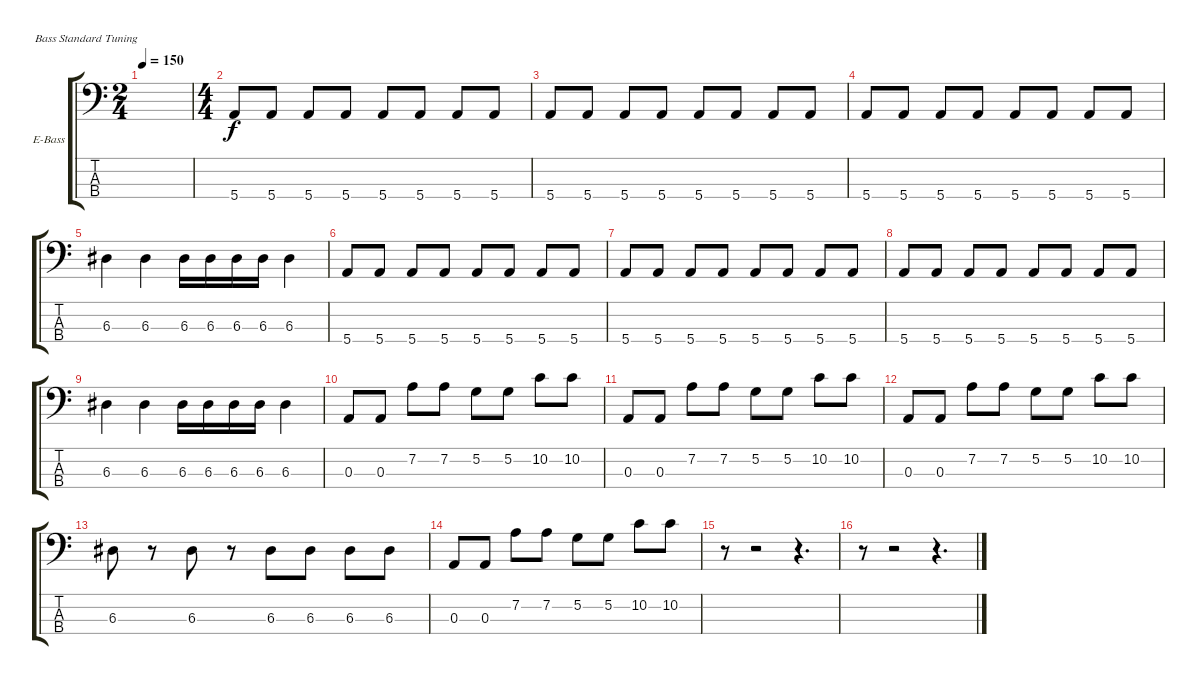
\defaultSystemsLayout 4
\bracketExtendMode groupsimilarinstruments
\firstSystemTrackNameOrientation horizontal
\otherSystemsTrackNameOrientation horizontal
\track ("Nick O’Malley" "E-Bass") {instrument electricbassfinger}
\staff {score tabs}
\tuning (G2 D2 A1 E1)
\ts (2 4)
\tempo 150
\clef f4
\scale
0.485477
\ks c
|
\ts (4 4)
\scale
0.257261 5.4.8 5.4.8 5.4.8 5.4.8 5.4.8 5.4.8 5.4.8 5.4.8 |
\scale
0.257261 5.4.8 5.4.8 5.4.8 5.4.8 5.4.8 5.4.8 5.4.8 5.4.8 |
\scale
0.333333 5.4.8 5.4.8 5.4.8 5.4.8 5.4.8 5.4.8 5.4.8 5.4.8 |
\scale
0.333333 6.3.4 6.3.4 6.3.16 6.3.16 6.3.16 6.3.16 6.3.4 |
\scale
0.333333 5.4.8 5.4.8 5.4.8 5.4.8 5.4.8 5.4.8 5.4.8 5.4.8 |
\scale
0.333333 5.4.8 5.4.8 5.4.8 5.4.8 5.4.8 5.4.8 5.4.8 5.4.8 |
\scale
0.333333 5.4.8 5.4.8 5.4.8 5.4.8 5.4.8 5.4.8 5.4.8 5.4.8 |
\scale
0.333333 6.3.4 6.3.4 6.3.16 6.3.16 6.3.16 6.3.16 6.3.4 |
\scale
0.333333 0.3.8 0.3.8 7.2.8 7.2.8 5.2.8 5.2.8 10.2.8 10.2.8 |
\scale
0.333333 0.3.8 0.3.8 7.2.8 7.2.8 5.2.8 5.2.8 10.2.8 10.2.8 |
\scale
0.333333 0.3.8 0.3.8 7.2.8 7.2.8 5.2.8 5.2.8 10.2.8 10.2.8 |
\scale
0.333333 6.3.8 r.8 6.3.8 r.8 6.3.8 6.3.8 6.3.8 6.3.8 |
\scale
0.333333 0.3.8 0.3.8 7.2.8 7.2.8 5.2.8 5.2.8 10.2.8 10.2.8 |
\scale
0.333333 r.8 r.2 r.4{d} |
\scale
0.333333 r.8 r.2 r.4{d}
